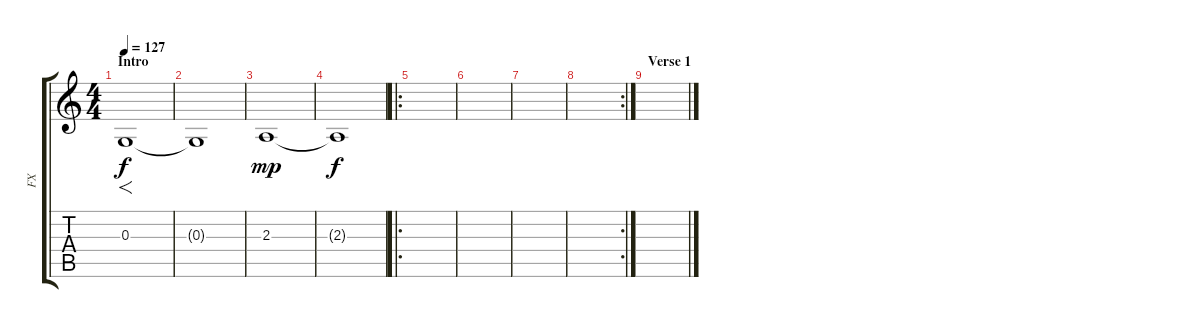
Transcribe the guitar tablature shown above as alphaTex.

\track ("FX" "FX") {instrument fx8scifi}
\staff {score tabs}
\tuning (E4 B3 G3 D3 A2 E2) {hide}
\ts (4 4)
\section ("" "Intro")
\tempo 127
\clef g2
\ks c
0.3.1{f dy f instrument fx8scifi} |
0.3{t}.1 |
2.3.1{dy mp} |
2.3{t}.1{dy f} |
\ro
|
|
|
\rc 2
|
\section ("" "Verse 1")
